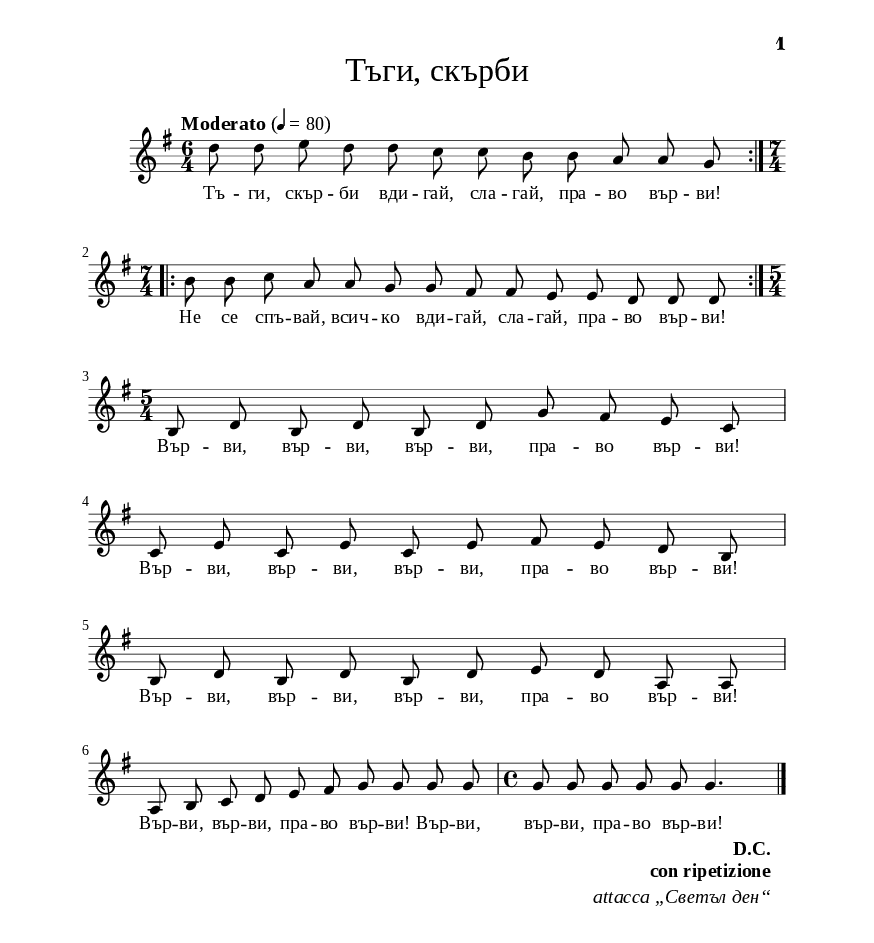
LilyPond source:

\version "2.24.4"

% include paper part and global functions
\include "include/globals.ily"

\bookpart {
  \label #'ref089
  \tocItem \markup "Тъги, скърби"
  \include "include/bookpart-paper.ily"
  \score {
    \include "include/score-layout.ily"

    \new Voice \absolute  {
      \clef treble
      \key g \major
      \time 6/4
      \tempoFunc "Moderato" 4 "80"
      \autoBeamOff

      d''8 d'' e'' d'' d''8 c'' c'' b' b'8 a' a' g' | \bar ":.|.:" \break

      \time 7/4 b' b' c'' a' a' g' g' fis' fis' e' e' d' d' d' | \bar ":|."

      \time 5/4 b d' b d' b d'

      g' fis' e' c' | \break

      c' e' c' e'  c' e' fis' e' d' b  |  \break

      b d' b d' b d' e' d' a a | \break
      a b c' d' e' fis' g' g' g' g' |
      \time 4/4  g' g' g' g' g' g'4.  |  \bar "|."

    }
    \addlyrics {
      Тъ -- ги, скър -- би вди  -- гай, сла  -- гай,

      пра  --  во вър -- ви!

      Не се спъ -- вай, всич -- ко вди -- гай,

      сла -- гай, пра -- во вър -- ви!

      Вър -- ви, вър -- ви, вър -- ви, пра -- во вър -- ви!

      Вър -- ви, вър -- ви, вър -- ви, пра -- во вър -- ви!

      Вър -- ви, вър -- ви, вър -- ви, пра -- во вър -- ви!

      Вър -- ви, вър -- ви, пра -- во вър -- ви!

      Вър -- ви, вър -- ви, пра -- во вър -- ви!
    }

    \header {
      title = \titleFunc #'ref_desc_13 "Тъги, скърби" "Tăgi, skărbi"
    }

    \midi{}

  } % score



  \markup \dc-two "D.C." " con ripetizione"
  \markup \huge \italic \dc-one-nobold "attacca „Светъл ден“"

} % bookpart
